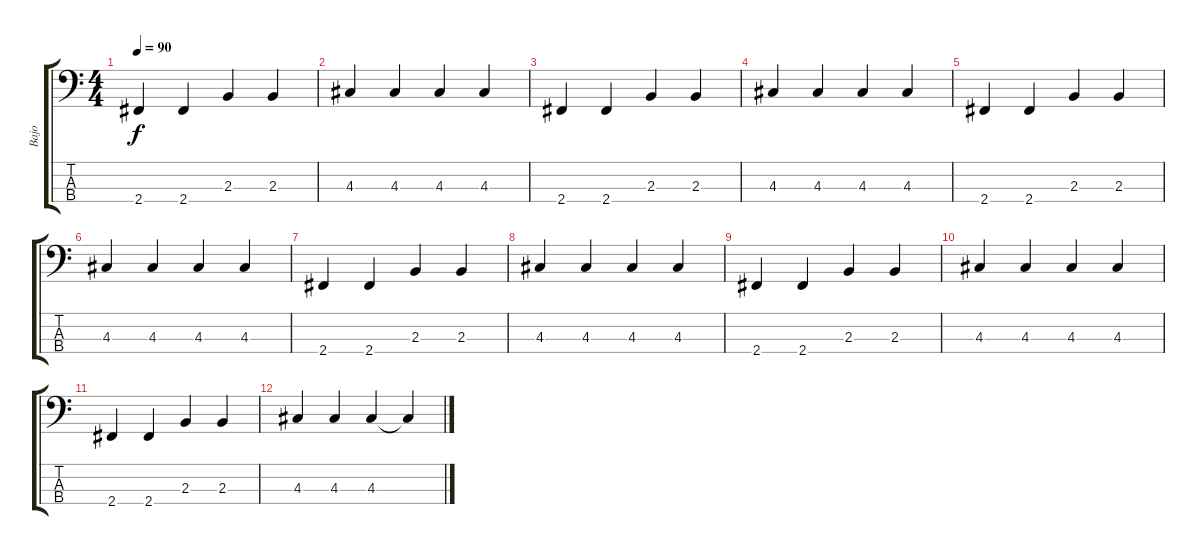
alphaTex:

\track ("Bajo" "Bajo") {instrument electricbassfinger}
\staff {score tabs}
\tuning (G2 D2 A1 E1) {hide}
\ts (4 4)
\tempo 90
\clef f4
\ks c
2.4.4{dy f} 2.4.4 2.3.4 2.3.4 |
4.3.4 4.3.4 4.3.4 4.3.4 |
2.4.4 2.4.4 2.3.4 2.3.4 |
4.3.4 4.3.4 4.3.4 4.3.4 |
2.4.4 2.4.4 2.3.4 2.3.4 |
4.3.4 4.3.4 4.3.4 4.3.4 |
2.4.4 2.4.4 2.3.4 2.3.4 |
4.3.4 4.3.4 4.3.4 4.3.4 |
2.4.4 2.4.4 2.3.4 2.3.4 |
4.3.4 4.3.4 4.3.4 4.3.4 |
2.4.4 2.4.4 2.3.4 2.3.4 |
4.3.4 4.3.4 4.3.4 4.3{t}.4
